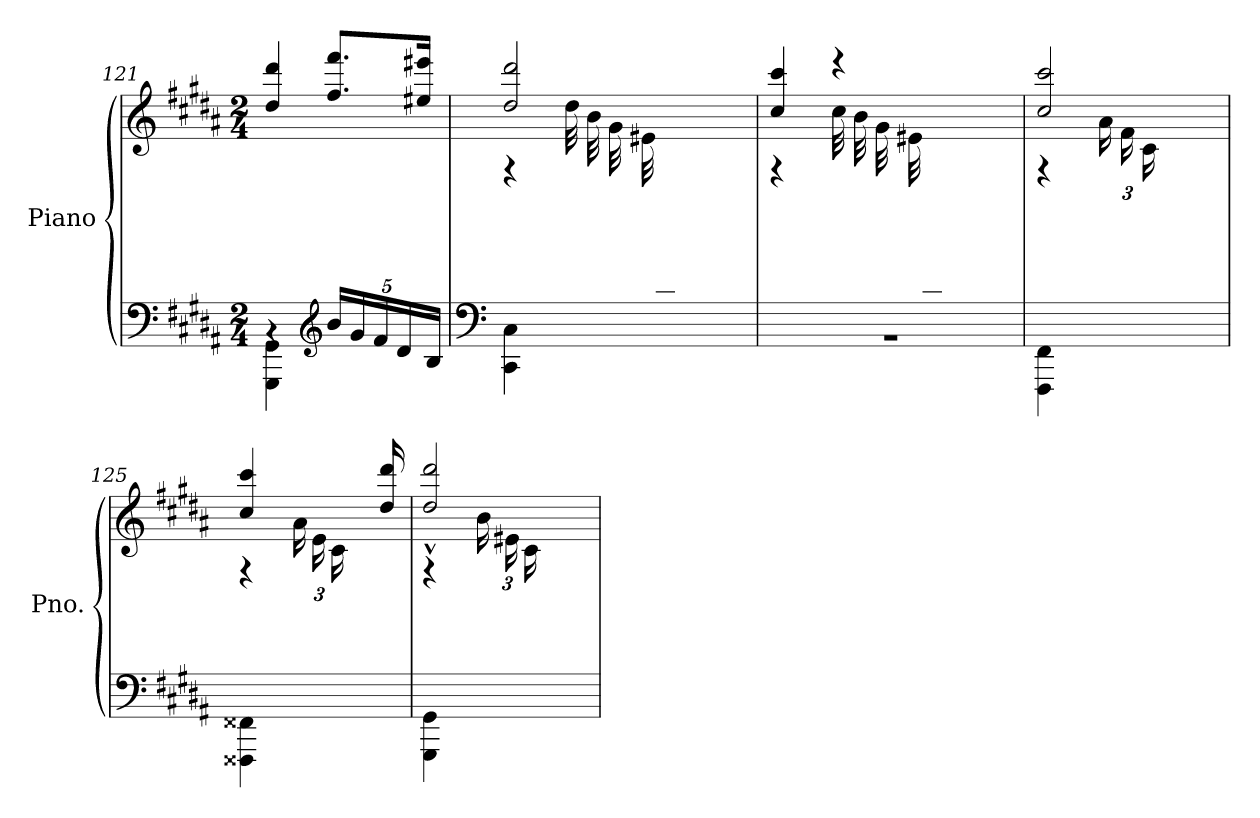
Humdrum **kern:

**kern	**kern
*part1	*part1
*staff2	*staff1
*I"Piano	*
*I'Pno.	*
*clefF4	*clefG2
*k[f#c#g#d#a#]	*k[f#c#g#d#a#]
*M2/4	*M2/4
=121	=121
*^	*
4GGG#\ 4GG#\	4rBB	4dd#/ 4ddd#/
*clefG2	*	*
*	*Xbrackettup	*
4ryy	20b/LL	8.ff#/ 8.fff#/L
.	20g#/	.
.	20f#/	.
.	20d#/	.
.	.	16ee#X/ 16eee#X/Jk
.	20B/JJ	.
=122	=122	=122
*clefF4	*	*
*	*	*^
4.ryy	4CC#\ 4C#\	4rF	2dd#/ 2ddd#/
.	4ryy	32dd#\LLL	.
.	.	32b\	.
.	.	32g#\	.
.	.	32e#X\	.
32d#/	.	8ryy	.
32B/	.	.	.
32G#/	.	.	.
32E#X/JJJ	.	.	.
=123	=123	=123	=123
4.ryy	2r	4rF	4cc#/ 4ccc#/
.	.	32cc#\LLL	4reee
.	.	32b\	.
.	.	32g#\	.
.	.	32e#X\	.
32c#/	.	8ryy	.
32B/	.	.	.
32G#/	.	.	.
32E#X/JJJ	.	.	.
!!LO:LB:g=z	!!
=124	=124	=124	=124
4.ryy	4FFF#\ 4FF#\	4rF	2cc#/ 2ccc#/
*	*	*Xbrackettup	*
.	4ryy	24a#\LL	.
.	.	24f#\	.
.	.	24c#\	.
24A#/	.	8ryy	.
24F#/	.	.	.
24C#`/JJ	.	.	.
=125	=125	=125	=125
4.ryy	4FFF##X\ 4FF##X\	4rF	4cc#/ 4ccc#/
.	4ryy	24a#\LL	8.ryy
.	.	24e\	.
.	.	24c#\	.
24A#/	.	8ryy	.
24E/	.	.	.
.	.	.	16dd#/ 16ddd#/
24C#`/JJ	.	.	.
=126	=126	=126	=126
4.ryy	4GGG#\ 4GG#\	4rF	2dd#/^^ 2ddd#/^^
.	4ryy	24b\LL	.
.	.	24e#X\	.
.	.	24c#\	.
24B/	.	8ryy	.
24E#X/	.	.	.
24C#`/JJ	.	.	.
*v	*v	*	*
*	*v	*v
=	=
*-	*-
